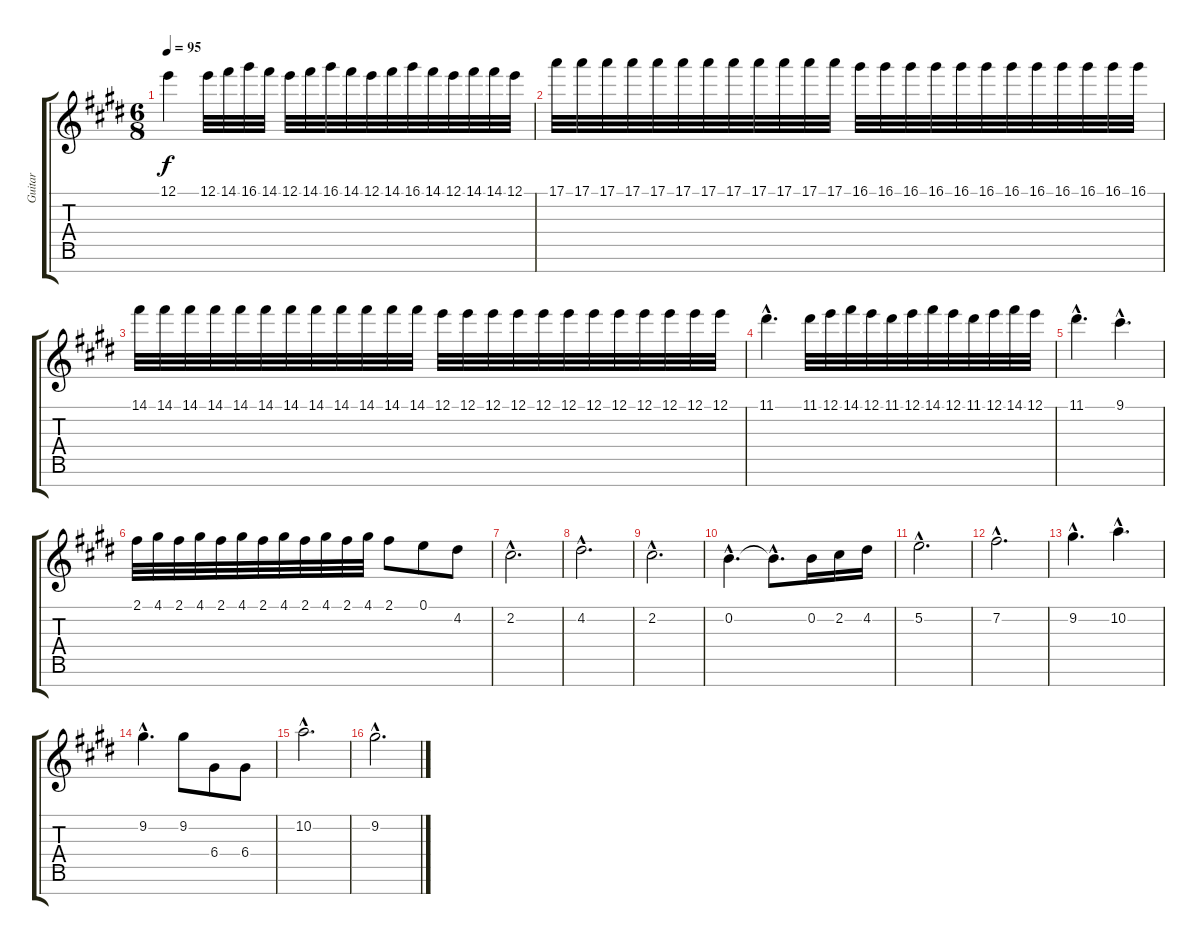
\track ("Guitar" "Guitar") {instrument distortionguitar}
\staff {score tabs}
\tuning (E4 B3 G3 D3 A2 E2 B1) {hide}
\ts (6 8)
\tempo 95
\clef g2
\ks e
12.1.4{dy f} 12.1.32 14.1.32 16.1.32 14.1.32 12.1.32 14.1.32 16.1.32 14.1.32 12.1.32 14.1.32 16.1.32 14.1.32 12.1.32 14.1.32 14.1.32 12.1.32 |
17.1.32 17.1.32 17.1.32 17.1.32 17.1.32 17.1.32 17.1.32 17.1.32 17.1.32 17.1.32 17.1.32 17.1.32 16.1.32 16.1.32 16.1.32 16.1.32 16.1.32 16.1.32 16.1.32 16.1.32 16.1.32 16.1.32 16.1.32 16.1.32 |
14.1.32 14.1.32 14.1.32 14.1.32 14.1.32 14.1.32 14.1.32 14.1.32 14.1.32 14.1.32 14.1.32 14.1.32 12.1.32 12.1.32 12.1.32 12.1.32 12.1.32 12.1.32 12.1.32 12.1.32 12.1.32 12.1.32 12.1.32 12.1.32 |
11.1{hac}.4{d} 11.1.32 12.1.32 14.1.32 12.1.32 11.1.32 12.1.32 14.1.32 12.1.32 11.1.32 12.1.32 14.1.32 12.1.32 |
11.1{hac}.4{d} 9.1{hac}.4{d} |
2.1.32 4.1.32 2.1.32 4.1.32 2.1.32 4.1.32 2.1.32 4.1.32 2.1.32 4.1.32 2.1.32 4.1.32 2.1.8 0.1.8 4.2.8 |
2.2{hac}.2{d} |
4.2{hac}.2{d} |
2.2{hac}.2{d} |
0.2{hac}.4{d} 0.2{hac t}.8{d} 0.2.16 2.2.16 4.2.16 |
5.2{hac}.2{d} |
7.2{hac}.2{d} |
9.2{hac}.4{d} 10.2{hac}.4{d} |
9.2{hac}.4{d} 9.2.8 6.4.8 6.4.8 |
10.2{hac}.2{d} |
9.2{hac}.2{d}
